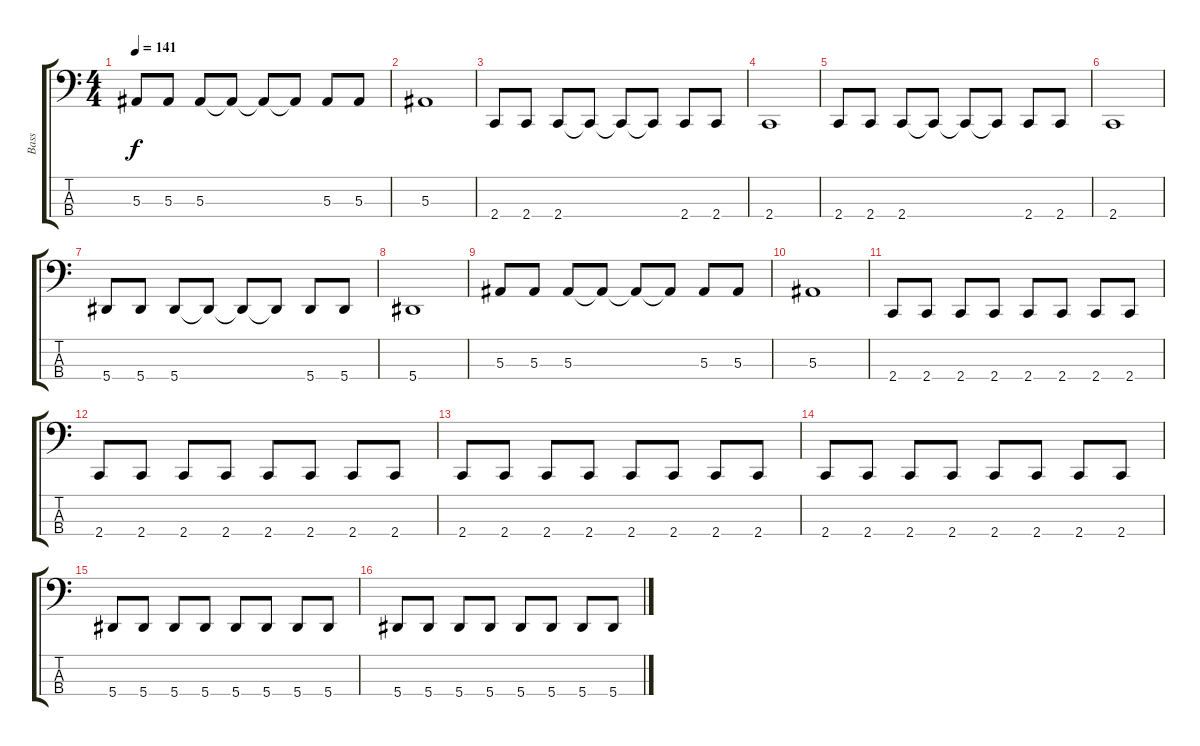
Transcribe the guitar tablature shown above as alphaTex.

\track ("Bass" "Bass") {solo instrument electricbasspick}
\staff {score tabs}
\tuning (Eb2 Bb1 F1 Bb0) {hide}
\ts (4 4)
\tempo 141
\clef f4
\ks c
5.3.8{dy f} 5.3.8 5.3.8 5.3{t}.8 5.3{t}.8 5.3{t}.8 5.3.8 5.3.8 |
5.3.1 |
2.4.8 2.4.8 2.4.8 2.4{t}.8 2.4{t}.8 2.4{t}.8 2.4.8 2.4.8 |
2.4.1 |
2.4.8 2.4.8 2.4.8 2.4{t}.8 2.4{t}.8 2.4{t}.8 2.4.8 2.4.8 |
2.4.1 |
5.4.8 5.4.8 5.4.8 5.4{t}.8 5.4{t}.8 5.4{t}.8 5.4.8 5.4.8 |
5.4.1 |
5.3.8 5.3.8 5.3.8 5.3{t}.8 5.3{t}.8 5.3{t}.8 5.3.8 5.3.8 |
5.3.1 |
2.4.8 2.4.8 2.4.8 2.4.8 2.4.8 2.4.8 2.4.8 2.4.8 |
2.4.8 2.4.8 2.4.8 2.4.8 2.4.8 2.4.8 2.4.8 2.4.8 |
2.4.8 2.4.8 2.4.8 2.4.8 2.4.8 2.4.8 2.4.8 2.4.8 |
2.4.8 2.4.8 2.4.8 2.4.8 2.4.8 2.4.8 2.4.8 2.4.8 |
5.4.8 5.4.8 5.4.8 5.4.8 5.4.8 5.4.8 5.4.8 5.4.8 |
5.4.8 5.4.8 5.4.8 5.4.8 5.4.8 5.4.8 5.4.8 5.4.8
